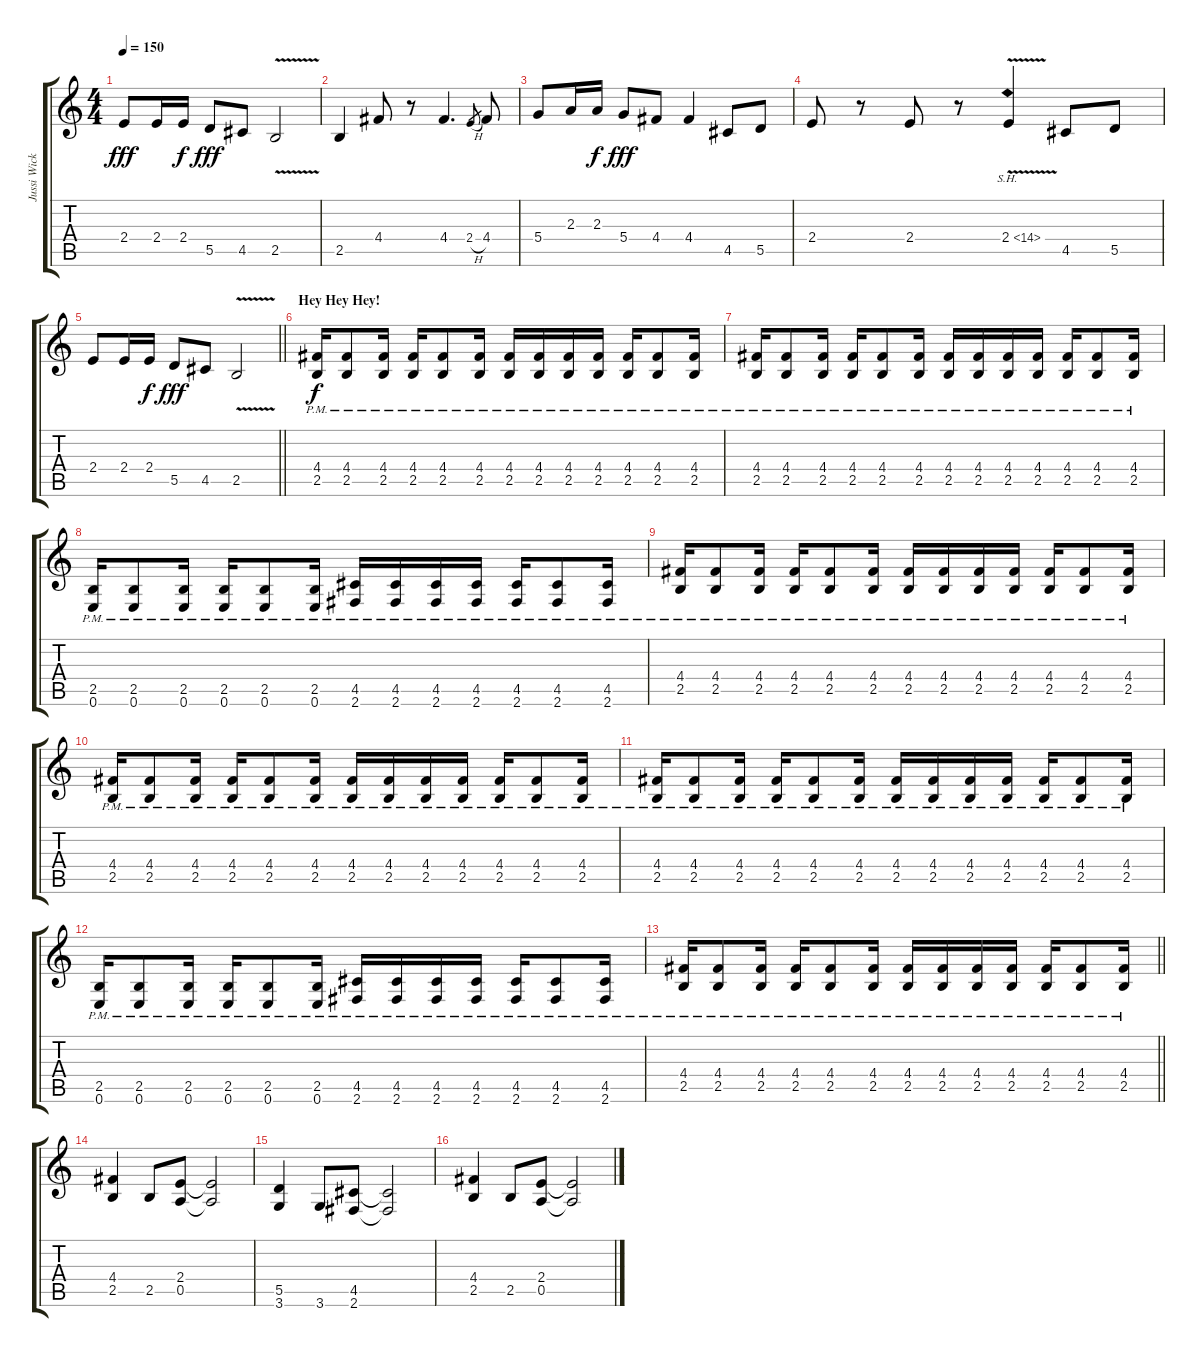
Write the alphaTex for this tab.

\track ("Jussi Wickström" "Jussi Wick") {instrument distortionguitar}
\staff {score tabs}
\tuning (E4 B3 G3 D3 A2 E2) {hide}
\ts (4 4)
\tempo 150
\clef g2
\ks c
2.4.8{dy fff} 2.4.16 2.4.16{dy f} 5.5.8{dy fff} 4.5.8 2.5{v}.2 |
2.5.4 4.4.8 r.8 4.4.4{d} 2.4{h}.8{gr} 4.4.8 |
5.4.8 2.3.16 2.3.16{dy f} 5.4.8{dy fff} 4.4.8 4.4.4 4.5.8 5.5.8 |
2.4.8 r.8 2.4.8 r.8 2.4{sh 12 v}.4 4.5.8 5.5.8 |
\barLineRight lightlight
2.4.8 2.4.16 2.4.16{dy f} 5.5.8{dy fff} 4.5.8 2.5{v}.2 |
\section ("" "Hey Hey Hey!")
(4.4{pm} 2.5{pm}).16{dy f} (4.4{pm} 2.5{pm}).8 (4.4{pm} 2.5{pm}).16 (4.4{pm} 2.5{pm}).16 (4.4{pm} 2.5{pm}).8 (4.4{pm} 2.5{pm}).16 (4.4{pm} 2.5{pm}).16 (4.4{pm} 2.5{pm}).16 (4.4{pm} 2.5{pm}).16 (4.4{pm} 2.5{pm}).16 (4.4{pm} 2.5{pm}).16 (4.4{pm} 2.5{pm}).8 (4.4{pm} 2.5{pm}).16 |
(4.4{pm} 2.5{pm}).16 (4.4{pm} 2.5{pm}).8 (4.4{pm} 2.5{pm}).16 (4.4{pm} 2.5{pm}).16 (4.4{pm} 2.5{pm}).8 (4.4{pm} 2.5{pm}).16 (4.4{pm} 2.5{pm}).16 (4.4{pm} 2.5{pm}).16 (4.4{pm} 2.5{pm}).16 (4.4{pm} 2.5{pm}).16 (4.4{pm} 2.5{pm}).16 (4.4{pm} 2.5{pm}).8 (4.4{pm} 2.5{pm}).16 |
(2.5{pm} 0.6{pm}).16 (2.5{pm} 0.6{pm}).8 (2.5{pm} 0.6{pm}).16 (2.5{pm} 0.6{pm}).16 (2.5{pm} 0.6{pm}).8 (2.5{pm} 0.6{pm}).16 (4.5{pm} 2.6{pm}).16 (4.5{pm} 2.6{pm}).16 (4.5{pm} 2.6{pm}).16 (4.5{pm} 2.6{pm}).16 (4.5{pm} 2.6{pm}).16 (4.5{pm} 2.6{pm}).8 (4.5{pm} 2.6{pm}).16 |
(4.4{pm} 2.5{pm}).16 (4.4{pm} 2.5{pm}).8 (4.4{pm} 2.5{pm}).16 (4.4{pm} 2.5{pm}).16 (4.4{pm} 2.5{pm}).8 (4.4{pm} 2.5{pm}).16 (4.4{pm} 2.5{pm}).16 (4.4{pm} 2.5{pm}).16 (4.4{pm} 2.5{pm}).16 (4.4{pm} 2.5{pm}).16 (4.4{pm} 2.5{pm}).16 (4.4{pm} 2.5{pm}).8 (4.4{pm} 2.5{pm}).16 |
(4.4{pm} 2.5{pm}).16 (4.4{pm} 2.5{pm}).8 (4.4{pm} 2.5{pm}).16 (4.4{pm} 2.5{pm}).16 (4.4{pm} 2.5{pm}).8 (4.4{pm} 2.5{pm}).16 (4.4{pm} 2.5{pm}).16 (4.4{pm} 2.5{pm}).16 (4.4{pm} 2.5{pm}).16 (4.4{pm} 2.5{pm}).16 (4.4{pm} 2.5{pm}).16 (4.4{pm} 2.5{pm}).8 (4.4{pm} 2.5{pm}).16 |
(4.4{pm} 2.5{pm}).16 (4.4{pm} 2.5{pm}).8 (4.4{pm} 2.5{pm}).16 (4.4{pm} 2.5{pm}).16 (4.4{pm} 2.5{pm}).8 (4.4{pm} 2.5{pm}).16 (4.4{pm} 2.5{pm}).16 (4.4{pm} 2.5{pm}).16 (4.4{pm} 2.5{pm}).16 (4.4{pm} 2.5{pm}).16 (4.4{pm} 2.5{pm}).16 (4.4{pm} 2.5{pm}).8 (4.4{pm} 2.5{pm}).16 |
(2.5{pm} 0.6{pm}).16 (2.5{pm} 0.6{pm}).8 (2.5{pm} 0.6{pm}).16 (2.5{pm} 0.6{pm}).16 (2.5{pm} 0.6{pm}).8 (2.5{pm} 0.6{pm}).16 (4.5{pm} 2.6{pm}).16 (4.5{pm} 2.6{pm}).16 (4.5{pm} 2.6{pm}).16 (4.5{pm} 2.6{pm}).16 (4.5{pm} 2.6{pm}).16 (4.5{pm} 2.6{pm}).8 (4.5{pm} 2.6{pm}).16 |
\barLineRight lightlight
(4.4{pm} 2.5{pm}).16 (4.4{pm} 2.5{pm}).8 (4.4{pm} 2.5{pm}).16 (4.4{pm} 2.5{pm}).16 (4.4{pm} 2.5{pm}).8 (4.4{pm} 2.5{pm}).16 (4.4{pm} 2.5{pm}).16 (4.4{pm} 2.5{pm}).16 (4.4{pm} 2.5{pm}).16 (4.4{pm} 2.5{pm}).16 (4.4{pm} 2.5{pm}).16 (4.4{pm} 2.5{pm}).8 (4.4{pm} 2.5{pm}).16 |
\section ("" "")
(4.4 2.5).4 2.5.8 (2.4 0.5).8 (2.4{t} 0.5{t}).2 |
(5.5 3.6).4 3.6.8 (4.5 2.6).8 (4.5{t} 2.6{t}).2 |
(4.4 2.5).4 2.5.8 (2.4 0.5).8 (2.4{t} 0.5{t}).2
